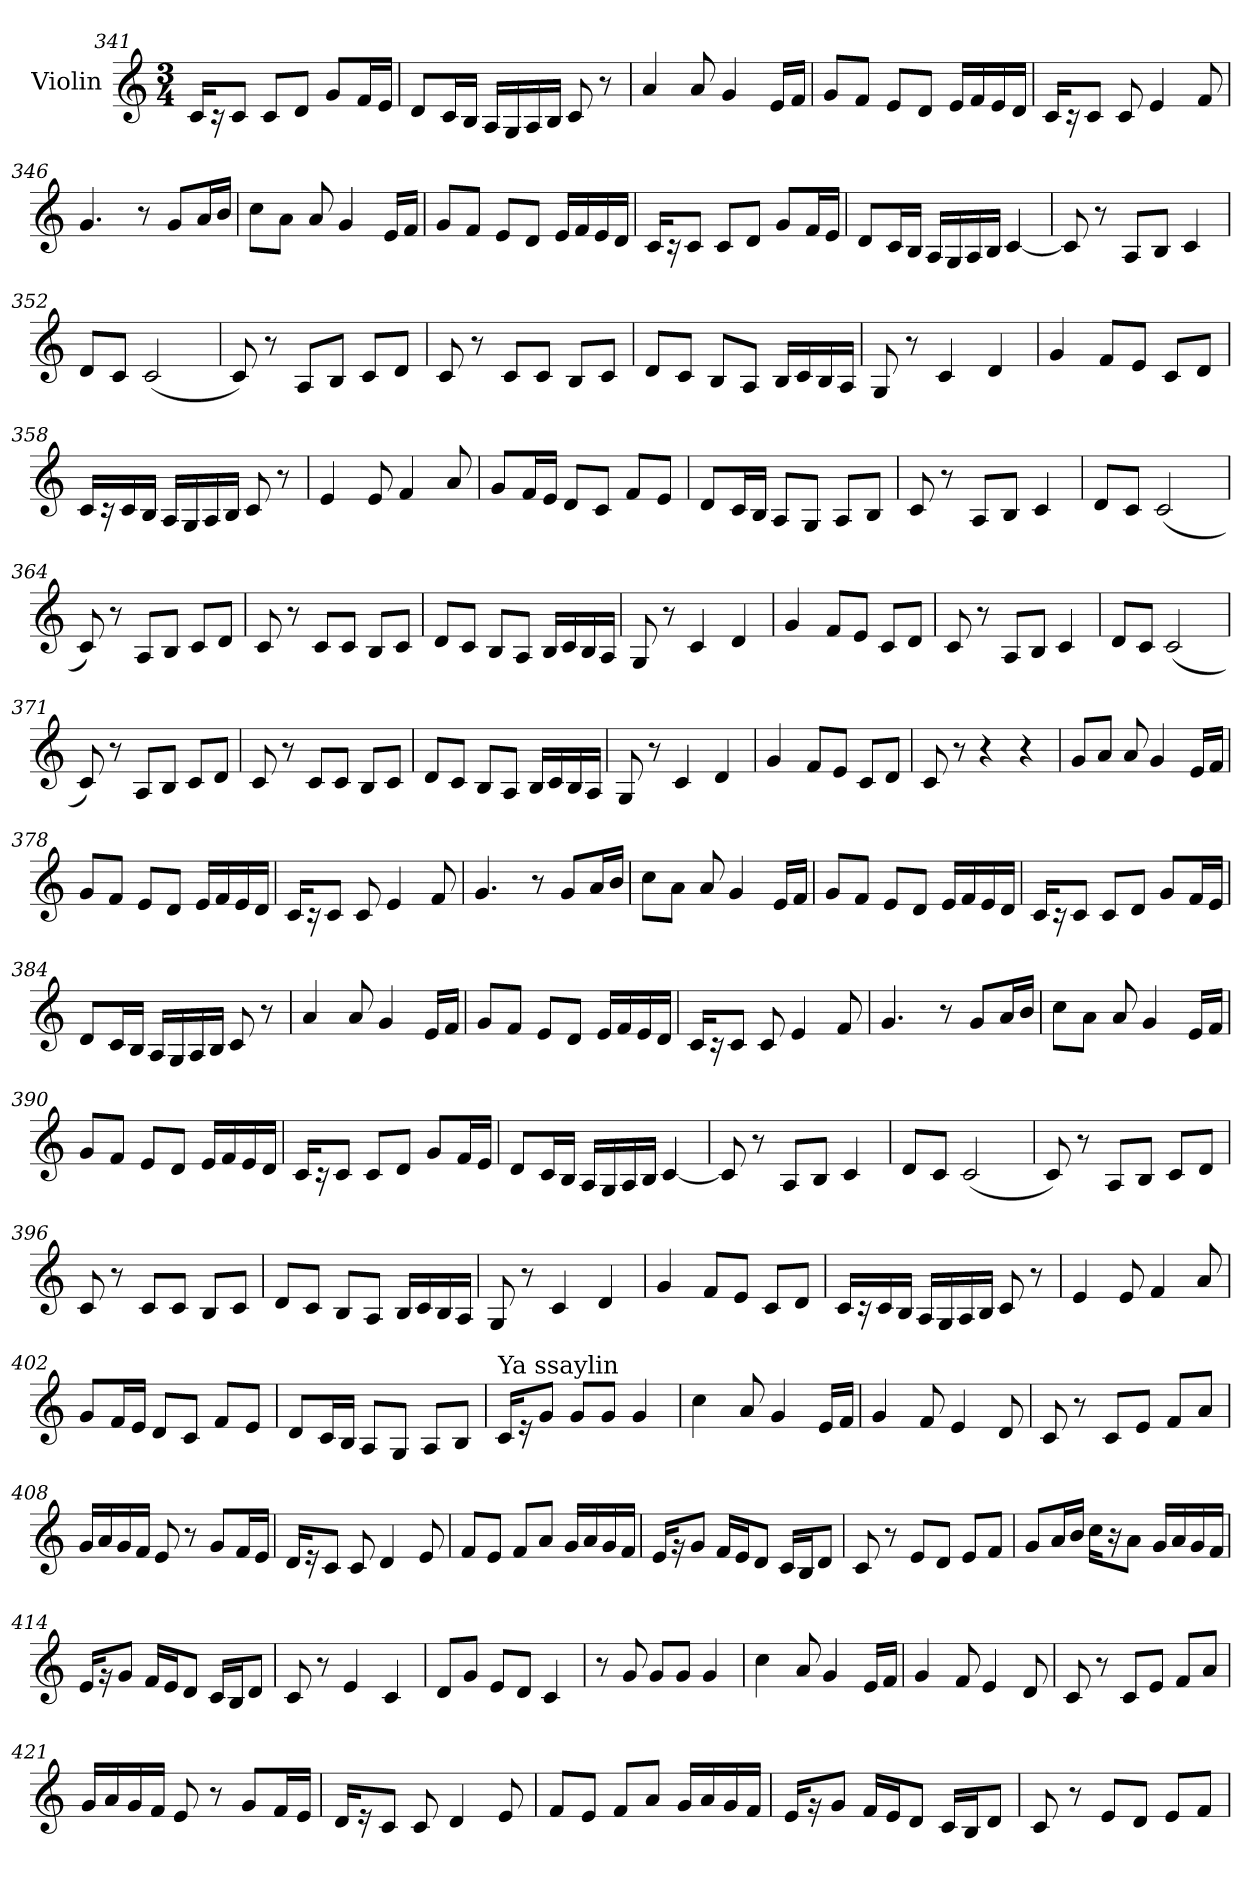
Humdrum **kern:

**kern
*part1
*staff1
*I"Violin
!!LO:LB:g=z
*clefG2
*k[]
*M3/4
=341
16c/KL
16r
8c/J
8c/L
8d/J
8g/L
16f/L
16e/JJ
=342
8d/L
16c/L
16B/JJ
16A/LL
16G/
16A/
16B/JJ
8c/
8r
=343
4a/
8a/
4g/
16e/LL
16f/JJ
=344
8g/L
8f/J
8e/L
8d/J
16e/LL
16f/
16e/
16d/JJ
=345
16c/KL
16r
8c/J
8c/
4e/
8f/
!!LO:LB:g=z
=346
4.g/
8r
8g/L
16a/L
16b/JJ
=347
8cc\L
8a\J
8a/
4g/
16e/LL
16f/JJ
=348
8g/L
8f/J
8e/L
8d/J
16e/LL
16f/
16e/
16d/JJ
=349
16c/KL
16r
8c/J
8c/L
8d/J
8g/L
16f/L
16e/JJ
=350
8d/L
16c/L
16B/JJ
16A/LL
16G/
16A/
16B/JJ
[4c/
!!LO:PB:g=z
=351
8c/]
8r
8A/L
8B/J
4c/
=352
8d/L
8c/J
(<2c/
=353
8c/)
8r
8A/L
8B/J
8c/L
8d/J
=354
8c/
8r
8c/L
8c/J
8B/L
8c/J
=355
8d/L
8c/J
8B/L
8A/J
16B/LL
16c/
16B/
16A/JJ
=356
8G/
8r
4c/
4d/
!!LO:LB:g=z
=357
4g/
8f/L
8e/J
8c/L
8d/J
=358
16c/LL
16r
16c/
16B/JJ
16A/LL
16G/
16A/
16B/JJ
8c/
8r
=359
4e/
8e/
4f/
8a/
=360
8g/L
16f/L
16e/JJ
8d/L
8c/J
8f/L
8e/J
=361
8d/L
16c/L
16B/JJ
8A/L
8G/J
8A/L
8B/J
!!LO:LB:g=z
=362
8c/
8r
8A/L
8B/J
4c/
=363
8d/L
8c/J
(<2c/
=364
8c/)
8r
8A/L
8B/J
8c/L
8d/J
=365
8c/
8r
8c/L
8c/J
8B/L
8c/J
=366
8d/L
8c/J
8B/L
8A/J
16B/LL
16c/
16B/
16A/JJ
=367
8G/
8r
4c/
4d/
!!LO:LB:g=z
=368
4g/
8f/L
8e/J
8c/L
8d/J
=369
8c/
8r
8A/L
8B/J
4c/
=370
8d/L
8c/J
(<2c/
=371
8c/)
8r
8A/L
8B/J
8c/L
8d/J
=372
8c/
8r
8c/L
8c/J
8B/L
8c/J
=373
8d/L
8c/J
8B/L
8A/J
16B/LL
16c/
16B/
16A/JJ
!!LO:LB:g=z
=374
8G/
8r
4c/
4d/
=375
4g/
8f/L
8e/J
8c/L
8d/J
=376
8c/
8r
4r
4r
=377
8g/L
8a/J
8a/
4g/
16e/LL
16f/JJ
=378
8g/L
8f/J
8e/L
8d/J
16e/LL
16f/
16e/
16d/JJ
=379
16c/KL
16r
8c/J
8c/
4e/
8f/
!!LO:LB:g=z
=380
4.g/
8r
8g/L
16a/L
16b/JJ
=381
8cc\L
8a\J
8a/
4g/
16e/LL
16f/JJ
=382
8g/L
8f/J
8e/L
8d/J
16e/LL
16f/
16e/
16d/JJ
=383
16c/KL
16r
8c/J
8c/L
8d/J
8g/L
16f/L
16e/JJ
=384
8d/L
16c/L
16B/JJ
16A/LL
16G/
16A/
16B/JJ
8c/
8r
!!LO:LB:g=z
=385
4a/
8a/
4g/
16e/LL
16f/JJ
=386
8g/L
8f/J
8e/L
8d/J
16e/LL
16f/
16e/
16d/JJ
=387
16c/KL
16r
8c/J
8c/
4e/
8f/
=388
4.g/
8r
8g/L
16a/L
16b/JJ
=389
8cc\L
8a\J
8a/
4g/
16e/LL
16f/JJ
!!LO:LB:g=z
=390
8g/L
8f/J
8e/L
8d/J
16e/LL
16f/
16e/
16d/JJ
=391
16c/KL
16r
8c/J
8c/L
8d/J
8g/L
16f/L
16e/JJ
=392
8d/L
16c/L
16B/JJ
16A/LL
16G/
16A/
16B/JJ
[4c/
=393
8c/]
8r
8A/L
8B/J
4c/
=394
8d/L
8c/J
(<2c/
!!LO:PB:g=z
=395
8c/)
8r
8A/L
8B/J
8c/L
8d/J
=396
8c/
8r
8c/L
8c/J
8B/L
8c/J
=397
8d/L
8c/J
8B/L
8A/J
16B/LL
16c/
16B/
16A/JJ
=398
8G/
8r
4c/
4d/
=399
4g/
8f/L
8e/J
8c/L
8d/J
!!LO:LB:g=z
=400
16c/LL
16r
16c/
16B/JJ
16A/LL
16G/
16A/
16B/JJ
8c/
8r
=401
4e/
8e/
4f/
8a/
=402
8g/L
16f/L
16e/JJ
8d/L
8c/J
8f/L
8e/J
=403
8d/L
16c/L
16B/JJ
8A/L
8G/J
8A/L
8B/J
=404
!LO:TX:a:t=Ya ssaylin
16c/KL
16r
8g/J
8g/L
8g/J
4g/
!!LO:LB:g=z
=405
4cc\
8a/
4g/
16e/LL
16f/JJ
=406
4g/
8f/
4e/
8d/
=407
8c/
8r
8c/L
8e/J
8f/L
8a/J
=408
16g/LL
16a/
16g/
16f/JJ
8e/
8r
8g/L
16f/L
16e/JJ
=409
16d/KL
16r
8c/J
8c/
4d/
8e/
!!LO:LB:g=z
=410
8f/L
8e/J
8f/L
8a/J
16g/LL
16a/
16g/
16f/JJ
=411
16e/KL
16r
8g/J
16f/LL
16e/J
8d/J
16c/LL
16B/J
8d/J
=412
8c/
8r
8e/L
8d/J
8e/L
8f/J
=413
8g/L
16a/L
16b/JJ
16cc\KL
16r
8a\J
16g/LL
16a/
16g/
16f/JJ
=414
16e/KL
16r
8g/J
16f/LL
16e/J
8d/J
16c/LL
16B/J
8d/J
!!LO:LB:g=z
=415
8c/
8r
4e/
4c/
=416
8d/L
8g/J
8e/L
8d/J
4c/
=417
8r
8g/
8g/L
8g/J
4g/
=418
4cc\
8a/
4g/
16e/LL
16f/JJ
=419
4g/
8f/
4e/
8d/
=420
8c/
8r
8c/L
8e/J
8f/L
8a/J
!!LO:LB:g=z
=421
16g/LL
16a/
16g/
16f/JJ
8e/
8r
8g/L
16f/L
16e/JJ
=422
16d/KL
16r
8c/J
8c/
4d/
8e/
=423
8f/L
8e/J
8f/L
8a/J
16g/LL
16a/
16g/
16f/JJ
=424
16e/KL
16r
8g/J
16f/LL
16e/J
8d/J
16c/LL
16B/J
8d/J
=425
8c/
8r
8e/L
8d/J
8e/L
8f/J
=
*-
